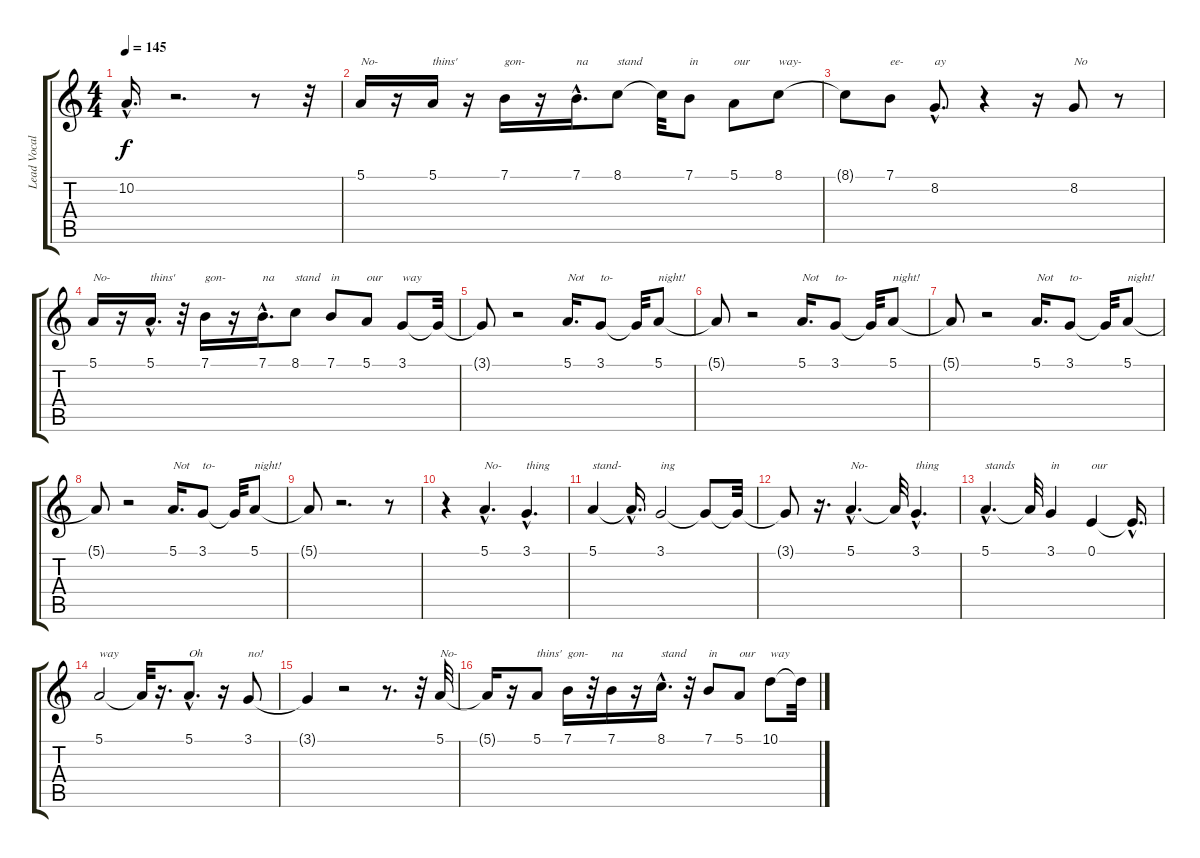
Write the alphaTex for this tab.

\track ("Lead Vocals" "Lead Vocal") {instrument lead8bassandlead}
\staff {score tabs}
\tuning (E4 B3 G3 D3 A2 E2) {hide}
\ts (4 4)
\tempo 145
\clef g2
\ks c
10.2{hac t}.16{d dy f} r.2{d} r.8 r.32 |
5.1.16{txt "No-"} r.16 5.1.16{txt "thins'"} r.16 7.1.16{txt "gon-"} r.16 7.1{hac}.16{d txt "na"} 8.1.8{txt "stand"} 8.1{t}.32 7.1.8{txt "in"} 5.1.8{txt "our"} 8.1.8{txt "way-"} |
8.1{t}.8 7.1.8{txt "ee-"} 8.2{hac}.8{d txt "ay"} r.4 r.16 8.2.8{txt "No"} r.8 |
5.1.16{txt "No-"} r.16 5.1{hac}.16{d txt "thins'"} r.32 7.1.16{txt "gon-"} r.16 7.1{hac}.16{d txt "na"} 8.1.8{txt "stand"} 7.1.8{txt "in"} 5.1.8{txt "our"} 3.1.8{txt "way"} 3.1{t}.32 |
3.1{t}.8 r.2 5.1.16{d txt "Not"} 3.1.8{txt "to-"} 3.1{t}.32 5.1.8{txt "night!"} |
5.1{t}.8 r.2 5.1.16{d txt "Not"} 3.1.8{txt "to-"} 3.1{t}.32 5.1.8{txt "night!"} |
5.1{t}.8 r.2 5.1.16{d txt "Not"} 3.1.8{txt "to-"} 3.1{t}.32 5.1.8{txt "night!"} |
5.1{t}.8 r.2 5.1.16{d txt "Not"} 3.1.8{txt "to-"} 3.1{t}.32 5.1.8{txt "night!"} |
5.1{t}.8 r.2{d} r.8 |
r.4 5.1{hac}.4{d txt "No-" volume 16 balance 6} 3.1{hac}.4{d txt "thing"} |
5.1.4{txt "stand-"} 5.1{hac t}.16{d} 3.1.2{txt "ing"} 3.1{t}.8 3.1{t}.32 |
3.1{t}.8 r.16{d} 5.1{hac}.4{d txt "No-"} 5.1{t}.32 3.1{hac}.4{d txt "thing"} |
5.1{hac}.4{d txt "stands"} 5.1{t}.32 3.1.4{txt "in"} 0.1.4{txt "our"} 0.1{hac t}.16{d} |
5.1.2{txt "way"} 5.1{t}.32 r.16{d} 5.1{hac}.8{d txt "Oh"} r.16 3.1.8{txt "no!" volume 16 balance 6} |
3.1{t}.4 r.2{volume 15 balance 8} r.8{d} r.32 5.1.32{txt "No-"} |
5.1{t}.16 r.16 5.1.8{txt "thins'"} 7.1.16{txt "gon-"} r.32 7.1.16{txt "na"} r.16 8.1{hac}.16{d txt "stand"} r.32 7.1.8{txt "in"} 5.1.8{txt "our"} 10.1.8{txt "way"} 10.1{t}.32
